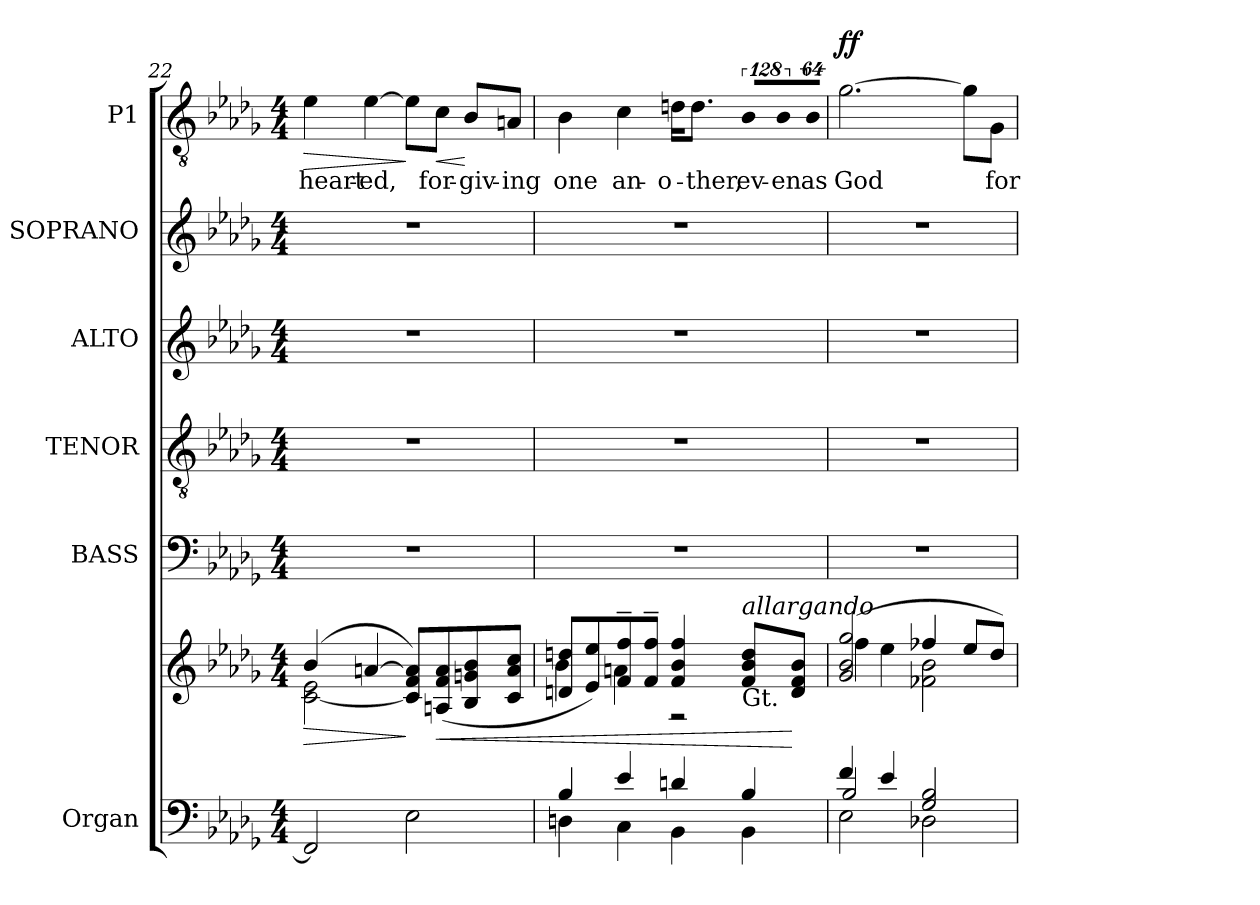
**kern	**kern	**dynam	**kern	**kern	**kern	**kern	**kern	**text	**dynam
*part6	*part6	*part6	*part5	*part4	*part3	*part2	*part1	*part1	*part1
*staff7	*staff6	*staff6/7	*staff5	*staff4	*staff3	*staff2	*staff1	*staff1	*staff1
*I"Organ	*	*	*I"BASS	*I"TENOR	*I"ALTO	*I"SOPRANO	*I"P1	*	*
*I'Org.	*	*	*I'B.	*I'T.	*I'A.	*I'S.	*	*	*
!!LO:PB:g=z
*clefF4	*clefG2	*	*clefF4	*clefGv2	*clefG2	*clefG2	*clefGv2	*	*
*	*	*	*	*ITrd7c12	*	*	*ITrd7c12	*	*
*k[b-e-a-d-g-]	*k[b-e-a-d-g-]	*	*k[b-e-a-d-g-]	*k[b-e-a-d-g-]	*k[b-e-a-d-g-]	*k[b-e-a-d-g-]	*k[b-e-a-d-g-]	*	*
*D-:	*D-:	*	*D-:	*D-:	*D-:	*D-:	*D-:	*	*
*M4/4	*M4/4	*	*M4/4	*M4/4	*M4/4	*M4/4	*M4/4	*	*
=22	=22	=22	=22	=22	=22	=22	=22	=22	=22
*	*^	*	*	*	*	*	*	*	*
!	!	!	!LO:HP:b	!	!	!	!	!	!	!
!	!	!	!	!	!	!	!	!	!LO:LY:b:color=#000000	!LO:HP:b
2FFi/]	(4b-i/	[2ci\ 2e-i	>	1r	1r	1r	1r	4E-i\	heart-	>
!	!	!	!	!	!	!	!	!	!LO:LY:b:color=#000000	!
.	[4ani/	.	.	.	.	.	.	[4E-i\	-ed,	.
2E-i\	8ci/] 8fi 8ai]L)	2ryy	]	.	.	.	.	8E-i\L]	.	]
!	!	!	!LO:HP:b	!	!	!	!	!	!	!
!	!	!	!	!	!	!	!	!	!LO:LY:b:color=#000000	!LO:HP:b
.	(8Ani/ 8fi 8ai	.	<	.	.	.	.	8Ci\J	for-	<
!	!	!	!	!	!	!	!	!	!LO:LY:b:color=#000000	!
.	8B-i/ 8gni 8b-i	.	.	.	.	.	.	8BB-i/L	-giv-	[
!	!	!	!	!	!	!	!	!	!LO:LY:b:color=#000000	!
.	8ci/ 8ai 8cciJ	.	.	.	.	.	.	8AAni/J	-ing	.
=23	=23	=23	=23	=23	=23	=23	=23	=23	=23	=23
*^	*	*	*	*	*	*	*	*	*	*
!	!	!	!	!	!	!	!	!	!	!LO:LY:b:color=#000000	!
4B-i/	4Dni\	8dni/ 8ddniL	4b-i\	.	1r	1r	1r	1r	4BB-i\	one	.
.	.	8e-i/ 8ee-i)	.	.	.	.	.	.	.	.	.
!	!	!	!	!	!	!	!	!	!	!LO:LY:b:color=#000000	!
4e-i/	4Ci\	8fi/~ 8ffi~	4ani\	.	.	.	.	.	4Ci\	an-	.
.	.	8fi/~ 8ffi~J	.	.	.	.	.	.	.	.	.
!	!	!	!	!	!	!	!	!	!	!LO:LY:b:color=#000000	!
4dni/	4BB-i\	4fi/ 4b-i 4ffi	2r	.	.	.	.	.	16Dni\KL	-o-	.
!	!	!	!	!	!	!	!	!	!	!LO:LY:b:color=#000000	!
.	.	.	.	.	.	.	.	.	8.Di\J	-ther,	.
!	!	!	!	!	!	!	!	!	!LO:N:vis=8	!	!
!	!	!LO:TX:b:t=Gt.	!	!	!	!	!	!	!	!	!
!	!	!LO:TX:a:i:t=allargando	!	!	!	!	!	!	!	!	!
!	!	!	!	!	!	!	!	!	!	!LO:LY:b:color=#000000	!
4B-i/	4BB-i\	8fi/ 8b-i 8ddiL	.	.	.	.	.	.	1024%85BB-i/L	ev-	.
!	!	!	!	!	!	!	!	!	!LO:N:vis=8	!	!
!	!	!	!	!	!	!	!	!	!	!LO:LY:b:color=#000000	!
.	.	.	.	.	.	.	.	.	1024%85BB-i/	-en	.
.	.	8di/ 8fi 8b-iJ	.	[	.	.	.	.	.	.	.
!	!	!	!	!	!	!	!	!	!LO:N:vis=8	!	!
!	!	!	!	!	!	!	!	!	!	!LO:LY:b:color=#000000	!
.	.	.	.	.	.	.	.	.	512%43BB-i/J	as	.
=24	=24	=24	=24	=24	=24	=24	=24	=24	=24	=24	=24
*	*^	*	*	*	*	*	*	*	*	*	*
!	!	!	!	!	!	!	!	!	!	!	!LO:LY:b:color=#000000	!
4fi/	2E-i\	2B-i/	(2g-i/ 2b-i 2gg-i	4ffi\	.	1r	1r	1r	1r	[2.G-i\	God	ff
4e-i/	.	.	.	4ee-i\	.	.	.	.	.	.	.	.
2G-i/ 2B-i	2D-Xi\	2ryy	4ff-Xi/	2f-Xi\ 2b-i	.	.	.	.	.	.	.	.
.	.	.	8ee-i/L	.	.	.	.	.	.	8G-i\L]	.	.
!	!	!	!	!	!	!	!	!	!	!	!LO:LY:b:color=#000000	!
.	.	.	8dd-i/J)	.	.	.	.	.	.	8GG-i\J	for	.
*v	*v	*v	*	*	*	*	*	*	*	*	*	*
*	*v	*v	*	*	*	*	*	*	*	*
=	=	=	=	=	=	=	=	=	=
*-	*-	*-	*-	*-	*-	*-	*-	*-	*-
